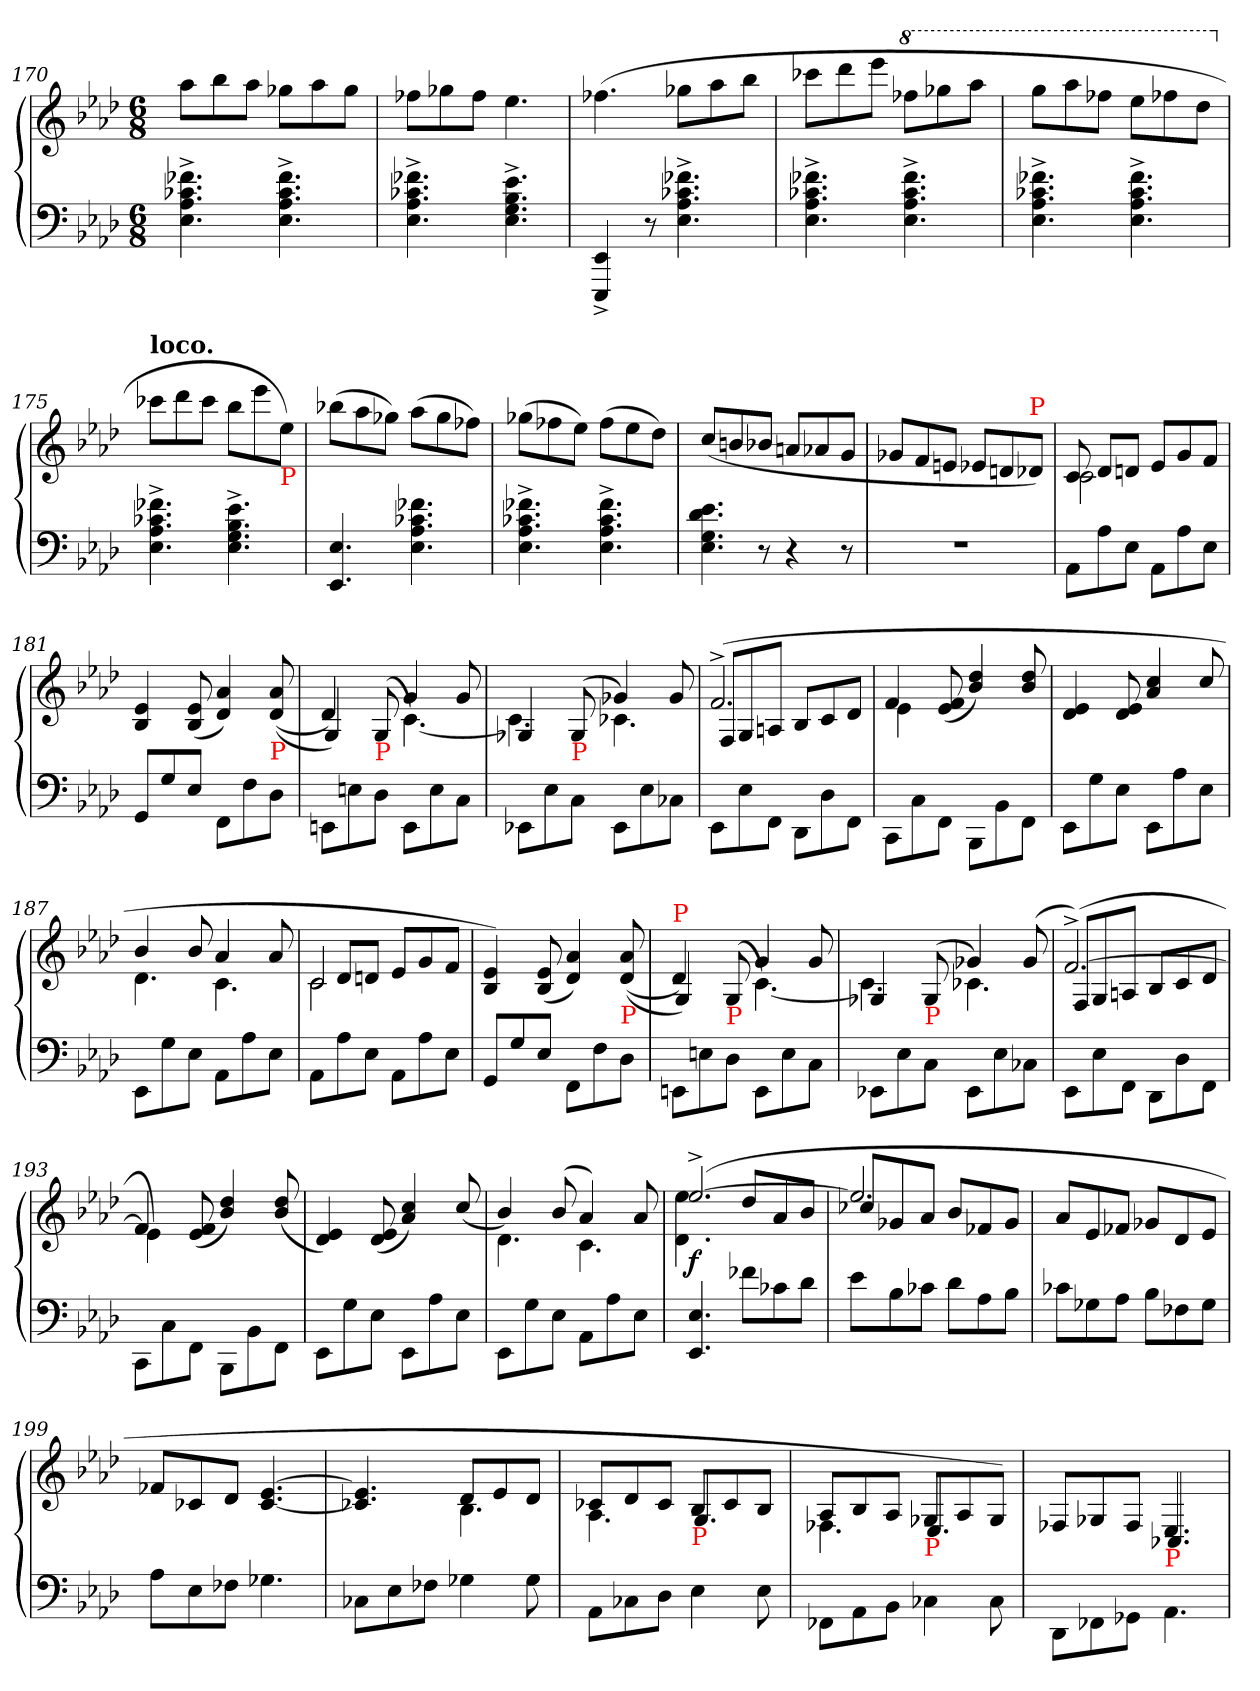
**kern	**kern	**dynam
*part1	*part1	*part1
*staff2	*staff1	*staff1/2
*clefF4	*clefG2	*
*k[b-e-a-d-]	*k[b-e-a-d-]	*
*A-:	*A-:	*
*M6/8	*M6/8	*
=170	=170	=170
4.f-X^> 4.c-X^> 4.A-^> 4.E-^>	8aa-L	.
.	8bb-	.
.	8aa-J	.
4.f-^> 4.c-^> 4.A-^> 4.E-^>	8gg-XL	.
.	8aa-	.
.	8gg-J	.
=171	=171	=171
4.f-X^> 4.c-X^> 4.A-^> 4.E-^>	8ff-XL	.
.	8gg-X	.
.	8ff-J	.
4.e-^> 4.B-^> 4.G^> 4.E-^>	4.ee-	.
=172	=172	=172
4EE-^> 4EEE-^>	(>4.ff-X	.
8r	.	.
4.f-X^> 4.c-X^> 4.A-^> 4.E-^>	8gg-XL	.
.	8aa-	.
.	8bb-J	.
=173	=173	=173
4.f-X^> 4.c-X^> 4.A-^> 4.E-^>	8ccc-XL	.
.	8ddd-	.
.	8eee-J	.
*	*8va	*
4.f-^> 4.c-^> 4.A-^> 4.E-^>	8fff-XL	.
.	8ggg-X	.
.	8aaa-J	.
=174	=174	=174
4.f-X^> 4.c-X^> 4.A-^> 4.E-^>	8gggL	.
.	8aaa-	.
.	8fff-XJ	.
4.f-^> 4.c-^> 4.A-^> 4.E-^>	8eee-L	.
.	8fff-X	.
.	8ddd-J	.
=175	=175	=175
*	*X8va	*
!	!LO:TX:a:B:t=loco.	!
4.f-X^> 4.c-X^> 4.A-^> 4.E-^>	8ccc-XL	.
.	8ddd-	.
.	8ccc-J	.
4.e-^> 4.B-^> 4.G^> 4.E-^>	8bb-L	.
.	8eee-	.
!	!LO:TX:b:color=red:t=P	!
.	8ee-J)	.
=176	=176	=176
4.E- 4.EE-	(>8bb-XL	.
.	8aa-	.
.	8gg-XJ)	.
4.f-X 4.c-X 4.A- 4.E-	(>8aa-L	.
.	8gg-	.
.	8ff-XJ)	.
=177	=177	=177
4.f-X^> 4.c-X^> 4.A-^> 4.E-^>	(>8gg-XL	.
.	8ff-X	.
.	8ee-J)	.
4.f-^> 4.c-^> 4.A-^> 4.E-^>	(>8ff-L	.
.	8ee-	.
.	8dd-J)	.
=178	=178	=178
!LO:N:vis=4.	!	!
4e- 4d- 4G 4E-	(>8cc/L	.
.	8bn	.
8r	8b-XJ	.
4r	8anL	.
.	8a-X	.
8r	8gJ	.
=179	=179	=179
2.rF	8g-XL	.
.	8f	.
.	8enJ	.
.	8e-XL	.
.	8dn	.
!	!LO:TX:a:color=red:t=P	!
.	8d-XJ)	.
=180	=180	=180
!	!LO:TX:a:B:t=più animato.	!
!	!LO:N:vis=2.	!
*	*^	*
8AA-L	8c	2c	.
8A-	8d-L	.	.
8E-J	8dnJ	.	.
8AA-L	8e-L	.	.
8A-	8g	4ryy	.
8E-J	8fJ	.	.
*	*v	*v	*
=181	=181	=181
8GGL	4e- 4B-	.
8G	.	.
8E-J	(<8e- 8B-	.
8FF\L	4a- 4d-)	.
8F	.	.
!	!LO:TX:b:color=red:t=P	!
8D-J	(<(<8a- 8d-j	.
=182	=182	=182
*	*^	*
8EEn\L	4d-)	4G/)	.
8Enj\	.	.	.
!	!LO:TX:b:color=red:t=P	!	!
8D-\J	8ryy	(<8G/	.
8EE\L	4g	[4.c)	.
8E	.	.	.
8CJ	8g	.	.
=183	=183	=183	=183
8EE-X\L	4G-X	4.c\]	.
8E-	.	.	.
!	!LO:TX:b:color=red:t=P	!	!
8C\J	(<8G-/	.	.
8EE-\L	4g-j	4.c-X)	.
8E-	.	.	.
8C-XJ	8g-	.	.
=184	=184	=184	=184
8EE-\L	(>2.f^<	8F/L	.
8E-\	.	8G/	.
8FF\J	.	8An/J	.
8DD-\L	.	8B-/L	.
8D-\	.	8c/	.
8FF\J	.	8d-/J	.
=185	=185	=185	=185
8CC\L	4f	4e-	.
8C	.	.	.
8FFJ	(<8f 8e-	2ryy	.
8BBB-\L	4dd-/ 4b-/)	.	.
8BB-	.	.	.
8FFJ	8dd-/ 8b-/	.	.
*	*v	*v	*
=186	=186	=186
8EE-\L	4e- 4d-	.
8G	.	.
8E-J	8e- 8d-	.
8EE-\L	4cc/ 4a-/	.
8A-	.	.
8E-J	8cc/	.
=187	=187	=187
*	*^	*
8EE-\L	4b-	4.d-	.
8G	.	.	.
8E-J	8b-	.	.
8AA-\L	4a-	4.c	.
8A-	.	.	.
8E-J	8a-	.	.
=188	=188	=188	=188
!	!LO:N:vis=2	!	!
8AA-L	8c	2c	.
8A-	8d-L	.	.
8E-J	8dnJ	.	.
8AA-L	8e-L	.	.
8A-	8g	4ryy	.
8E-J	8fJ	.	.
*	*v	*v	*
=189	=189	=189
8GGL	4e- 4B-)	.
8G	.	.
8E-J	(<8e- 8B-	.
8FF\L	4a- 4d-)	.
8F	.	.
!	!LO:TX:b:color=red:t=P	!
8D-J	(>(<8a- 8d-	.
=190	=190	=190
*	*^	*
!	!LO:TX:a:color=red:t=P	!	!
8EEn\L	4d-)	4G/)	.
8En\	.	.	.
!	!LO:TX:b:color=red:t=P	!	!
8D-\J	8ryy	(<8G/	.
8EE\L	4g	[4.c)	.
8E	.	.	.
8CJ	8g	.	.
=191	=191	=191	=191
8EE-XL	4G-X	4.c\]	.
8E-	.	.	.
!	!LO:TX:b:color=red:t=P	!	!
8C\J	(<8G-/	.	.
8EE-\L	4g-X	4.c-X)	.
8E-	.	.	.
8C-XJ	(<8g-	.	.
=192	=192	=192	=192
8EE-\L	(<[2.f^>)	8F/L	.
8E-\	.	8G/	.
8FF\J	.	8An/J	.
8DD-\L	.	8B-/L	.
8D-\	.	8c/	.
8FF\J	.	8d-/J	.
=193	=193	=193	=193
8CC\L	4f]	4e-)	.
8C	.	.	.
8FFJ	(<8f 8e-	2ryy	.
8BBB-\L	4dd-/ 4b-/)	.	.
8BB-	.	.	.
8FFJ	(<8dd-/ 8b-/	.	.
*	*v	*v	*
=194	=194	=194
8EE-\L	4e- 4d-)	.
8G	.	.
8E-J	(<8e- 8d-	.
8EE-\L	4cc/ 4a-/)	.
8A-	.	.
8E-J	(>8cc/	.
=195	=195	=195
*	*^	*
8EE-\L	4b-)	4.d-	.
8G	.	.	.
8E-J	(>8b-	.	.
8AA-L	4a-)	4.c	.
8A-	.	.	.
8E-J	8a-	.	.
=196	=196	=196	=196
4.E- 4.EE-	(>[2.ee-^>	4.ee- 4.d-	f
8f-XL	.	8dd-/L	.
8c-X	.	8a-	.
8d-\J	.	8b-J	.
=197	=197	=197	=197
8e-\L	2.ee-]	8cc-X/L	.
8B-\	.	8g-X	.
8c-XJ	.	8a-J	.
8d-\L	.	8b-/L	.
8A-	.	8f-X	.
8B-J	.	8g-J	.
*	*v	*v	*
=198	=198	=198
8c-XL	8a-L	.
8G-X	8e-	.
8A-J	8f-XJ	.
8B-L	8g-XL	.
8F-X	8d-	.
8G-J	8e-J	.
=199	=199	=199
8A-L	8f-XL	.
8E-	8c-X	.
8F-XJ	8d-J	.
4.G-X	[4.e- [4.c-	.
=200	=200	=200
*	*^	*
8C-XL	4.e-] 4.c-X]	4.ryy	.
8E-	.	.	.
8F-XJ	.	.	.
4G-X	8d-L	4.B-	.
.	8e-	.	.
8G-	8d-J	.	.
=201	=201	=201	=201
8AA-\L	8c-XL	4.A-	.
8C-X	8d-	.	.
8D-J	8c-J	.	.
!	!LO:TX:b:color=red:t=P	!	!
4E-\	8B-/L	4.G/	.
.	8c-/	.	.
8E-\	8B-/J	.	.
=202	=202	=202	=202
8FF-X\L	8A-/L	4.F-X	.
8AA-\	8B-/	.	.
8BB-\J	8A-/J	.	.
!	!LO:TX:b:color=red:t=P	!	!
4C-X\	8G-XL	4.E-/	.
.	8A-/	.	.
8C-\	8G-/J)	.	.
=203	=203	=203	=203
8DD-L	8F-XL	4.ryy	.
8FF-X\	8G-X/	.	.
8GG-X\J	8F-/J	.	.
!	!LO:TX:b:color=red:t=P	!	!
4.AA-\	4.E-/	4.C-X/	.
*	*v	*v	*
=	=	=
*-	*-	*-
